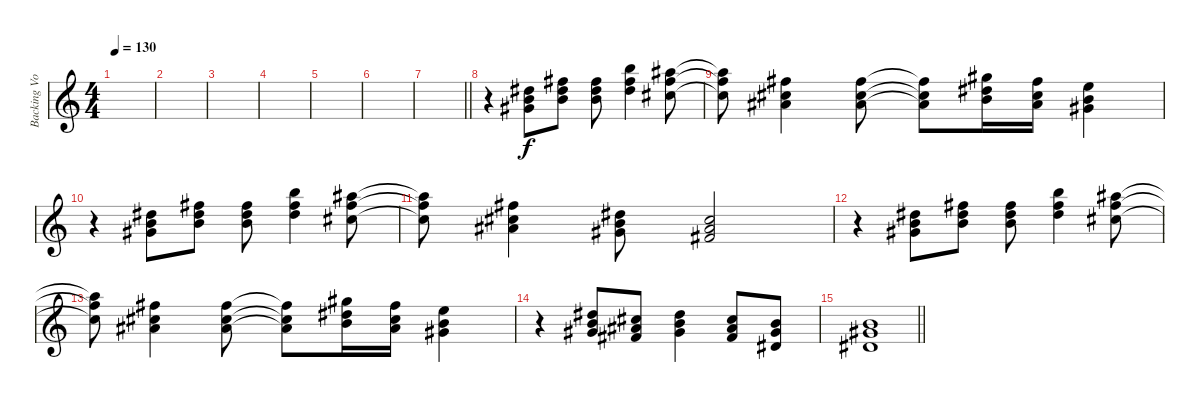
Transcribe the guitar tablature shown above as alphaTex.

\track ("Backing Vocals" "Backing Vo") {instrument choiraahs}
\staff {score}
\tuning (Eb5 Bb4 Gb4 Db4 Ab3 Eb3) {hide}
\ts (4 4)
\tempo 130
\clef g2
\ks c
|
|
|
|
|
|
\barLineRight lightlight
|
r.4 (0.1 1.2 2.3).8 (0.1 1.2 12.3).8 (3.1 5.2 5.3).8 (0.1 8.2 17.3).4 (3.1 3.2 16.3).8 |
(3.1{t} 3.2{t} 16.3{t}).8 (8.2 7.3 9.4).4 (8.2 7.3 9.4).8 (8.2{t} 7.3{t} 9.4{t}).8 (5.1 5.2 5.3).16 (3.1 3.2 4.3).16 (1.1 1.2 2.3).4 |
r.4 (0.1 1.2 2.3).8 (0.1 1.2 12.3).8 (3.1 5.2 5.3).8 (0.1 8.2 17.3).4 (3.1 3.2 16.3).8 |
(3.1{t} 3.2{t} 16.3{t}).8 (8.2 7.3 9.4).4 (0.1 5.3 7.4).8 (3.2 4.3 5.4).2 |
r.4 (0.1 1.2 2.3).8 (0.1 1.2 12.3).8 (3.1 5.2 5.3).8 (0.1 8.2 17.3).4 (3.1 3.2 16.3).8 |
(3.1{t} 3.2{t} 16.3{t}).8 (8.2 7.3 9.4).4 (8.2 7.3 9.4).8 (8.2{t} 7.3{t} 9.4{t}).8 (5.1 5.2 5.3).16 (3.1 3.2 4.3).16 (1.1 1.2 2.3).4 |
r.4 (0.1 1.2 2.3).8 (3.2 4.3 5.4).8 (0.1 1.2 2.3).4 (3.2 4.3 5.4).8 (1.2 2.3 2.4).8 |
\barLineRight lightlight
(1.2 2.3 2.4).1
